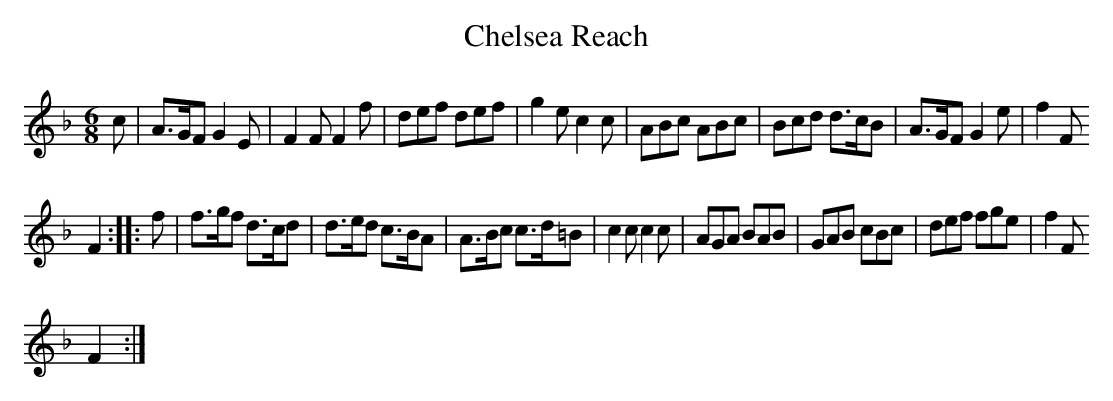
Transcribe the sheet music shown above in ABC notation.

X:1
T:Chelsea Reach
K:F
M:6/8
c|A>GF G2 E|F2 F F2 f|def def|g2 e c2 c|ABc ABc|Bcd d>cB|A>GF G2 e|f2 F
F2::\
f|f>gf d>cd|d>ed c>BA|A>Bc c>d=B|c2 c c2 c|AGA BAB|GAB cBc|def fge|f2 F
F2:|
